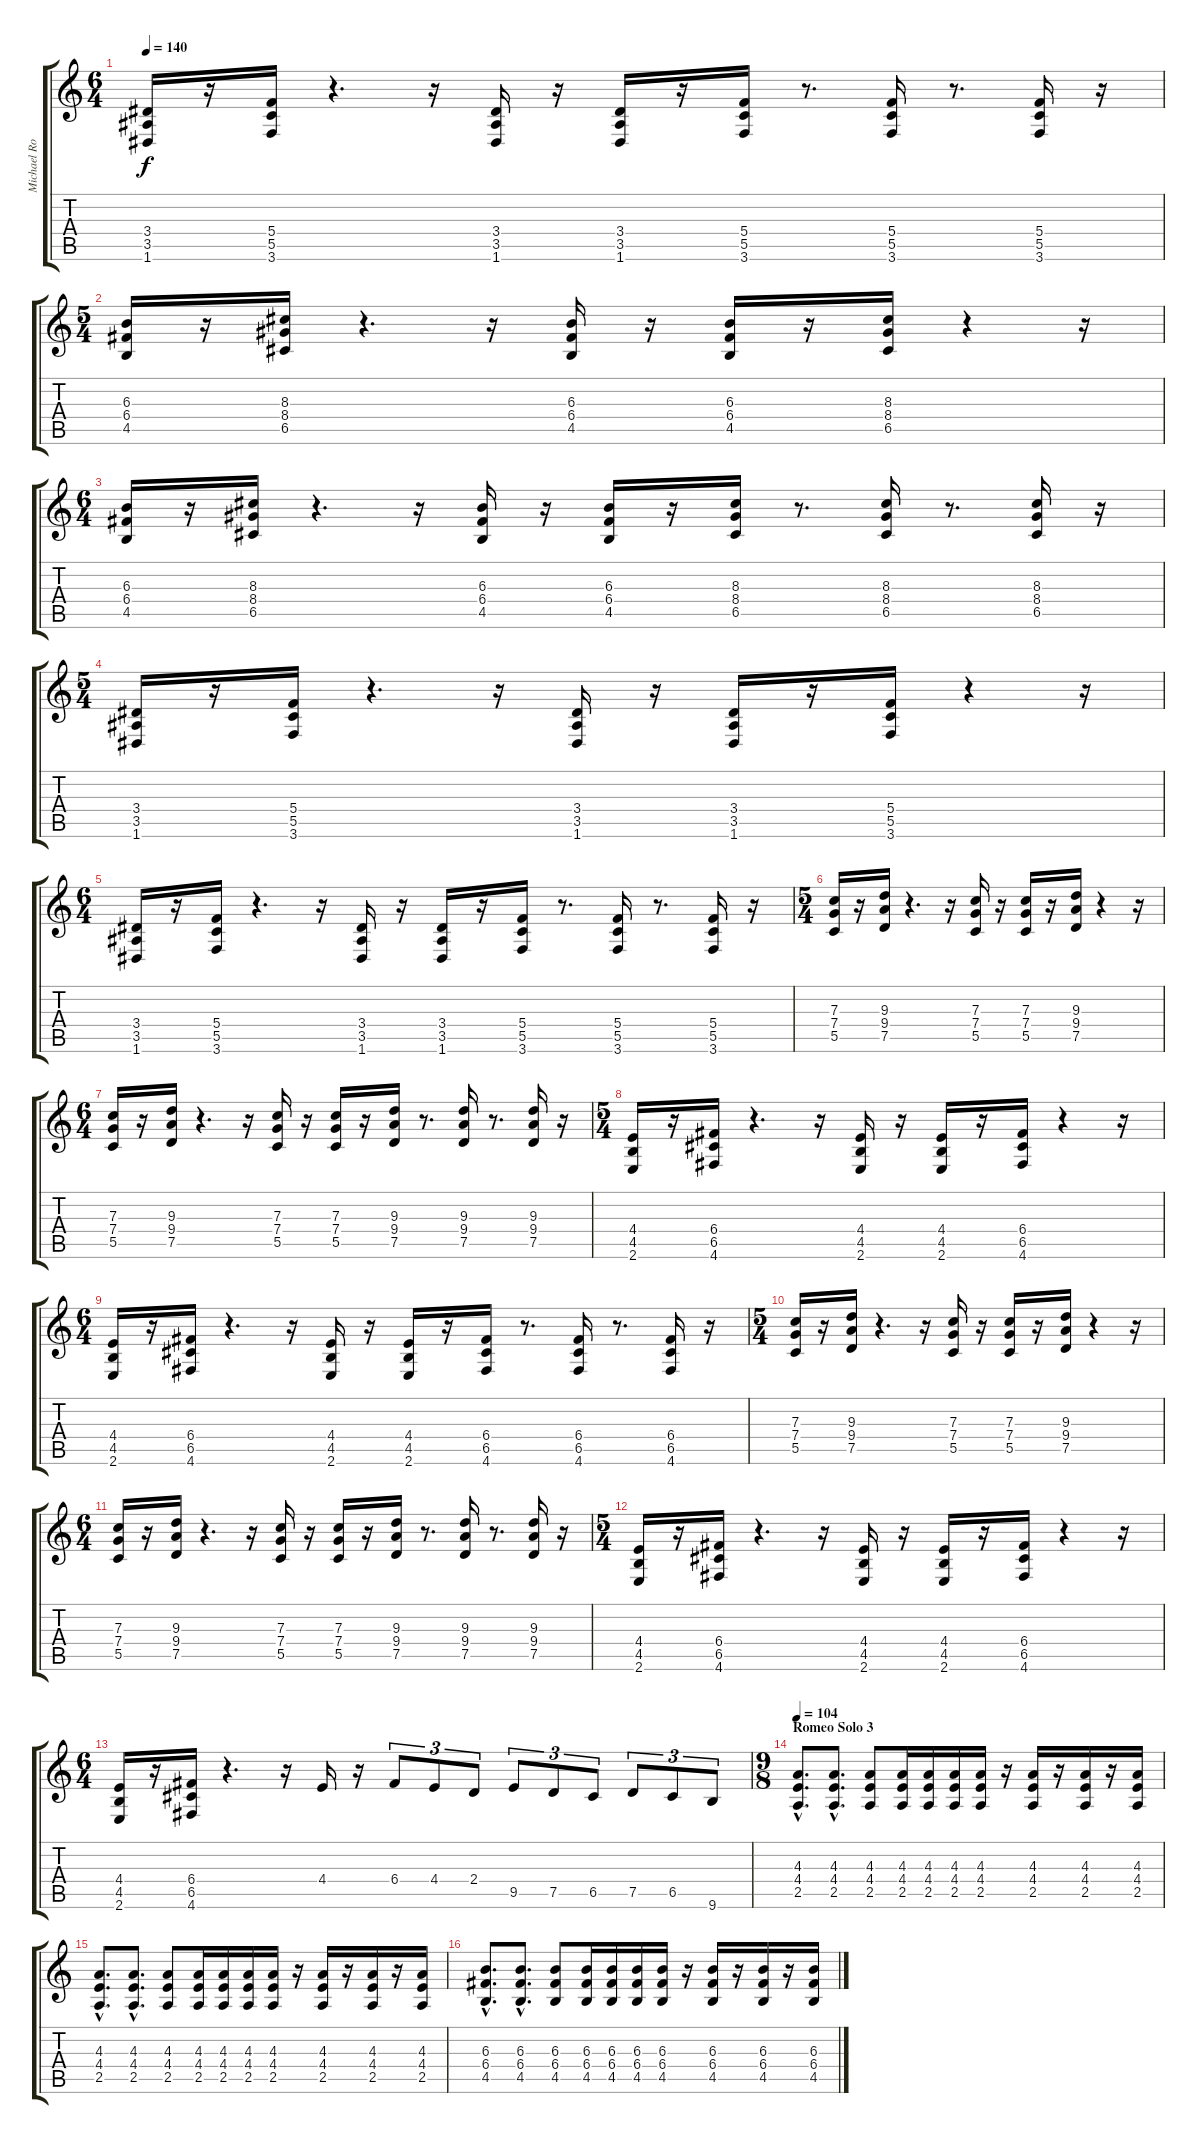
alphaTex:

\track ("Michael Romeo Lead" "Michael Ro") {instrument distortionguitar}
\staff {score tabs}
\tuning (D4 A3 F3 C3 G2 D2) {hide}
\ts (6 4)
\tempo 140
\clef g2
\ks c
(3.4 3.5 1.6).16{dy f} r.16 (5.4 5.5 3.6).16 r.4{d} r.16 (3.4 3.5 1.6).16 r.16 (3.4 3.5 1.6).16 r.16 (5.4 5.5 3.6).16 r.8{d} (5.4 5.5 3.6).16 r.8{d} (5.4 5.5 3.6).16 r.16 |
\ts (5 4)
(6.3 6.4 4.5).16 r.16 (8.3 8.4 6.5).16 r.4{d} r.16 (6.3 6.4 4.5).16 r.16 (6.3 6.4 4.5).16 r.16 (8.3 8.4 6.5).16 r.4 r.16 |
\ts (6 4)
(6.3 6.4 4.5).16 r.16 (8.3 8.4 6.5).16 r.4{d} r.16 (6.3 6.4 4.5).16 r.16 (6.3 6.4 4.5).16 r.16 (8.3 8.4 6.5).16 r.8{d} (8.3 8.4 6.5).16 r.8{d} (8.3 8.4 6.5).16 r.16 |
\ts (5 4)
(3.4 3.5 1.6).16 r.16 (5.4 5.5 3.6).16 r.4{d} r.16 (3.4 3.5 1.6).16 r.16 (3.4 3.5 1.6).16 r.16 (5.4 5.5 3.6).16 r.4 r.16 |
\ts (6 4)
(3.4 3.5 1.6).16 r.16 (5.4 5.5 3.6).16 r.4{d} r.16 (3.4 3.5 1.6).16 r.16 (3.4 3.5 1.6).16 r.16 (5.4 5.5 3.6).16 r.8{d} (5.4 5.5 3.6).16 r.8{d} (5.4 5.5 3.6).16 r.16 |
\ts (5 4)
(7.3 7.4 5.5).16 r.16 (9.3 9.4 7.5).16 r.4{d} r.16 (7.3 7.4 5.5).16 r.16 (7.3 7.4 5.5).16 r.16 (9.3 9.4 7.5).16 r.4 r.16 |
\ts (6 4)
(7.3 7.4 5.5).16 r.16 (9.3 9.4 7.5).16 r.4{d} r.16 (7.3 7.4 5.5).16 r.16 (7.3 7.4 5.5).16 r.16 (9.3 9.4 7.5).16 r.8{d} (9.3 9.4 7.5).16 r.8{d} (9.3 9.4 7.5).16 r.16 |
\ts (5 4)
(4.4 4.5 2.6).16 r.16 (6.4 6.5 4.6).16 r.4{d} r.16 (4.4 4.5 2.6).16 r.16 (4.4 4.5 2.6).16 r.16 (6.4 6.5 4.6).16 r.4 r.16 |
\ts (6 4)
(4.4 4.5 2.6).16 r.16 (6.4 6.5 4.6).16 r.4{d} r.16 (4.4 4.5 2.6).16 r.16 (4.4 4.5 2.6).16 r.16 (6.4 6.5 4.6).16 r.8{d} (6.4 6.5 4.6).16 r.8{d} (6.4 6.5 4.6).16 r.16 |
\ts (5 4)
(7.3 7.4 5.5).16 r.16 (9.3 9.4 7.5).16 r.4{d} r.16 (7.3 7.4 5.5).16 r.16 (7.3 7.4 5.5).16 r.16 (9.3 9.4 7.5).16 r.4 r.16 |
\ts (6 4)
(7.3 7.4 5.5).16 r.16 (9.3 9.4 7.5).16 r.4{d} r.16 (7.3 7.4 5.5).16 r.16 (7.3 7.4 5.5).16 r.16 (9.3 9.4 7.5).16 r.8{d} (9.3 9.4 7.5).16 r.8{d} (9.3 9.4 7.5).16 r.16 |
\ts (5 4)
(4.4 4.5 2.6).16 r.16 (6.4 6.5 4.6).16 r.4{d} r.16 (4.4 4.5 2.6).16 r.16 (4.4 4.5 2.6).16 r.16 (6.4 6.5 4.6).16 r.4 r.16 |
\ts (6 4)
(4.4 4.5 2.6).16 r.16 (6.4 6.5 4.6).16 r.4{d} r.16 4.4.16 r.16 6.4.8{tu (3 2)} 4.4.8{tu (3 2)} 2.4.8{tu (3 2)} 9.5.8{tu (3 2)} 7.5.8{tu (3 2)} 6.5.8{tu (3 2)} 7.5.8{tu (3 2)} 6.5.8{tu (3 2)} 9.6.8{tu (3 2)} |
\ts (9 8)
\section ("" "Romeo Solo 3")
\tempo 104
(4.3{hac} 4.4{hac} 2.5{hac}).8{d volume 13} (4.3{hac} 4.4{hac} 2.5{hac}).8{d} (4.3 4.4 2.5).8 (4.3 4.4 2.5).16 (4.3 4.4 2.5).16 (4.3 4.4 2.5).16 (4.3 4.4 2.5).16 r.16 (4.3 4.4 2.5).16 r.16 (4.3 4.4 2.5).16 r.16 (4.3 4.4 2.5).16 |
(4.3{hac} 4.4{hac} 2.5{hac}).8{d} (4.3{hac} 4.4{hac} 2.5{hac}).8{d} (4.3 4.4 2.5).8 (4.3 4.4 2.5).16 (4.3 4.4 2.5).16 (4.3 4.4 2.5).16 (4.3 4.4 2.5).16 r.16 (4.3 4.4 2.5).16 r.16 (4.3 4.4 2.5).16 r.16 (4.3 4.4 2.5).16 |
(6.3{hac} 6.4{hac} 4.5{hac}).8{d} (6.3{hac} 6.4{hac} 4.5{hac}).8{d} (6.3 6.4 4.5).8 (6.3 6.4 4.5).16 (6.3 6.4 4.5).16 (6.3 6.4 4.5).16 (6.3 6.4 4.5).16 r.16 (6.3 6.4 4.5).16 r.16 (6.3 6.4 4.5).16 r.16 (6.3 6.4 4.5).16
